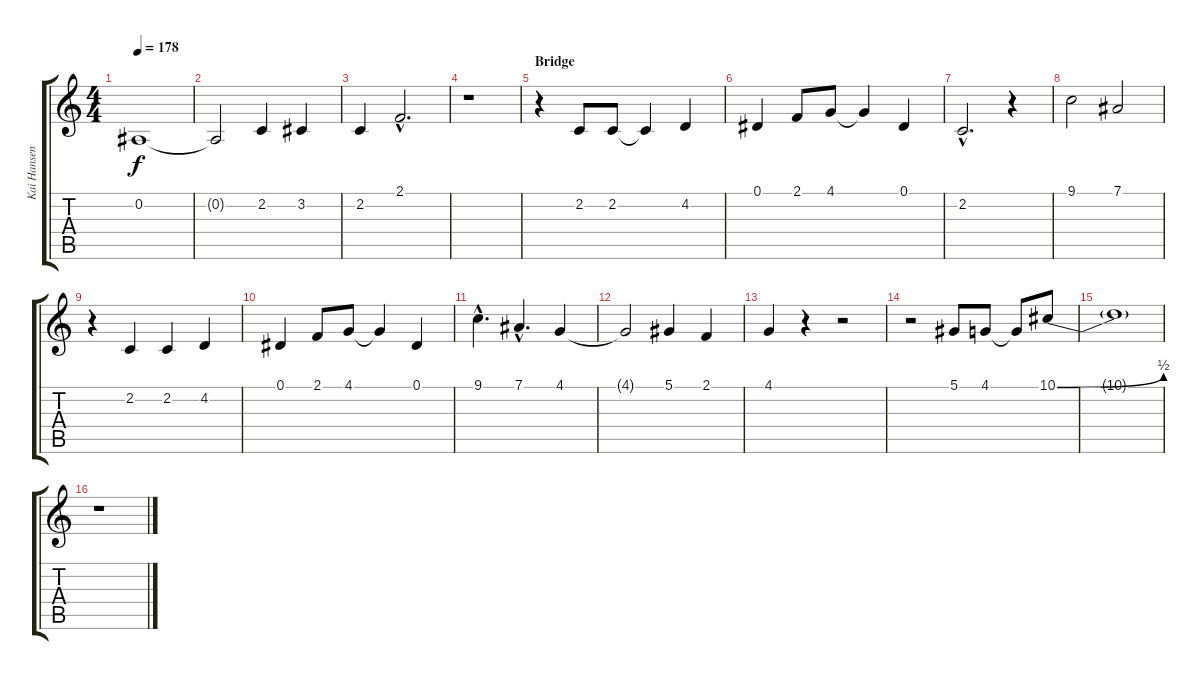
\track ("Kai Hansen" "Kai Hansen") {instrument bassoon}
\staff {score tabs}
\tuning (Eb4 Bb3 Gb3 Db3 Ab2 Eb2) {hide}
\ts (4 4)
\tempo 178
\clef g2
\ks c
0.2.1{dy f} |
0.2{t}.2 2.2.4 3.2.4 |
2.2.4 2.1{hac}.2{d} |
r.1 |
\section ("" "Bridge")
r.4 2.2.8 2.2.8 2.2{t}.4 4.2.4 |
0.1.4 2.1.8 4.1.8 4.1{t}.4 0.1.4 |
2.2{hac}.2{d} r.4 |
9.1.2 7.1.2 |
r.4 2.2.4 2.2.4 4.2.4 |
0.1.4 2.1.8 4.1.8 4.1{t}.4 0.1.4 |
9.1{hac}.4{d} 7.1{hac}.4{d} 4.1.4 |
4.1{t}.2 5.1.4 2.1.4 |
4.1.4 r.4 r.2 |
r.2 5.1.8 4.1.8 4.1{t}.8 10.1{be (bend 0 0 60 2)}.8 |
10.1{t}.1 |
r.1
